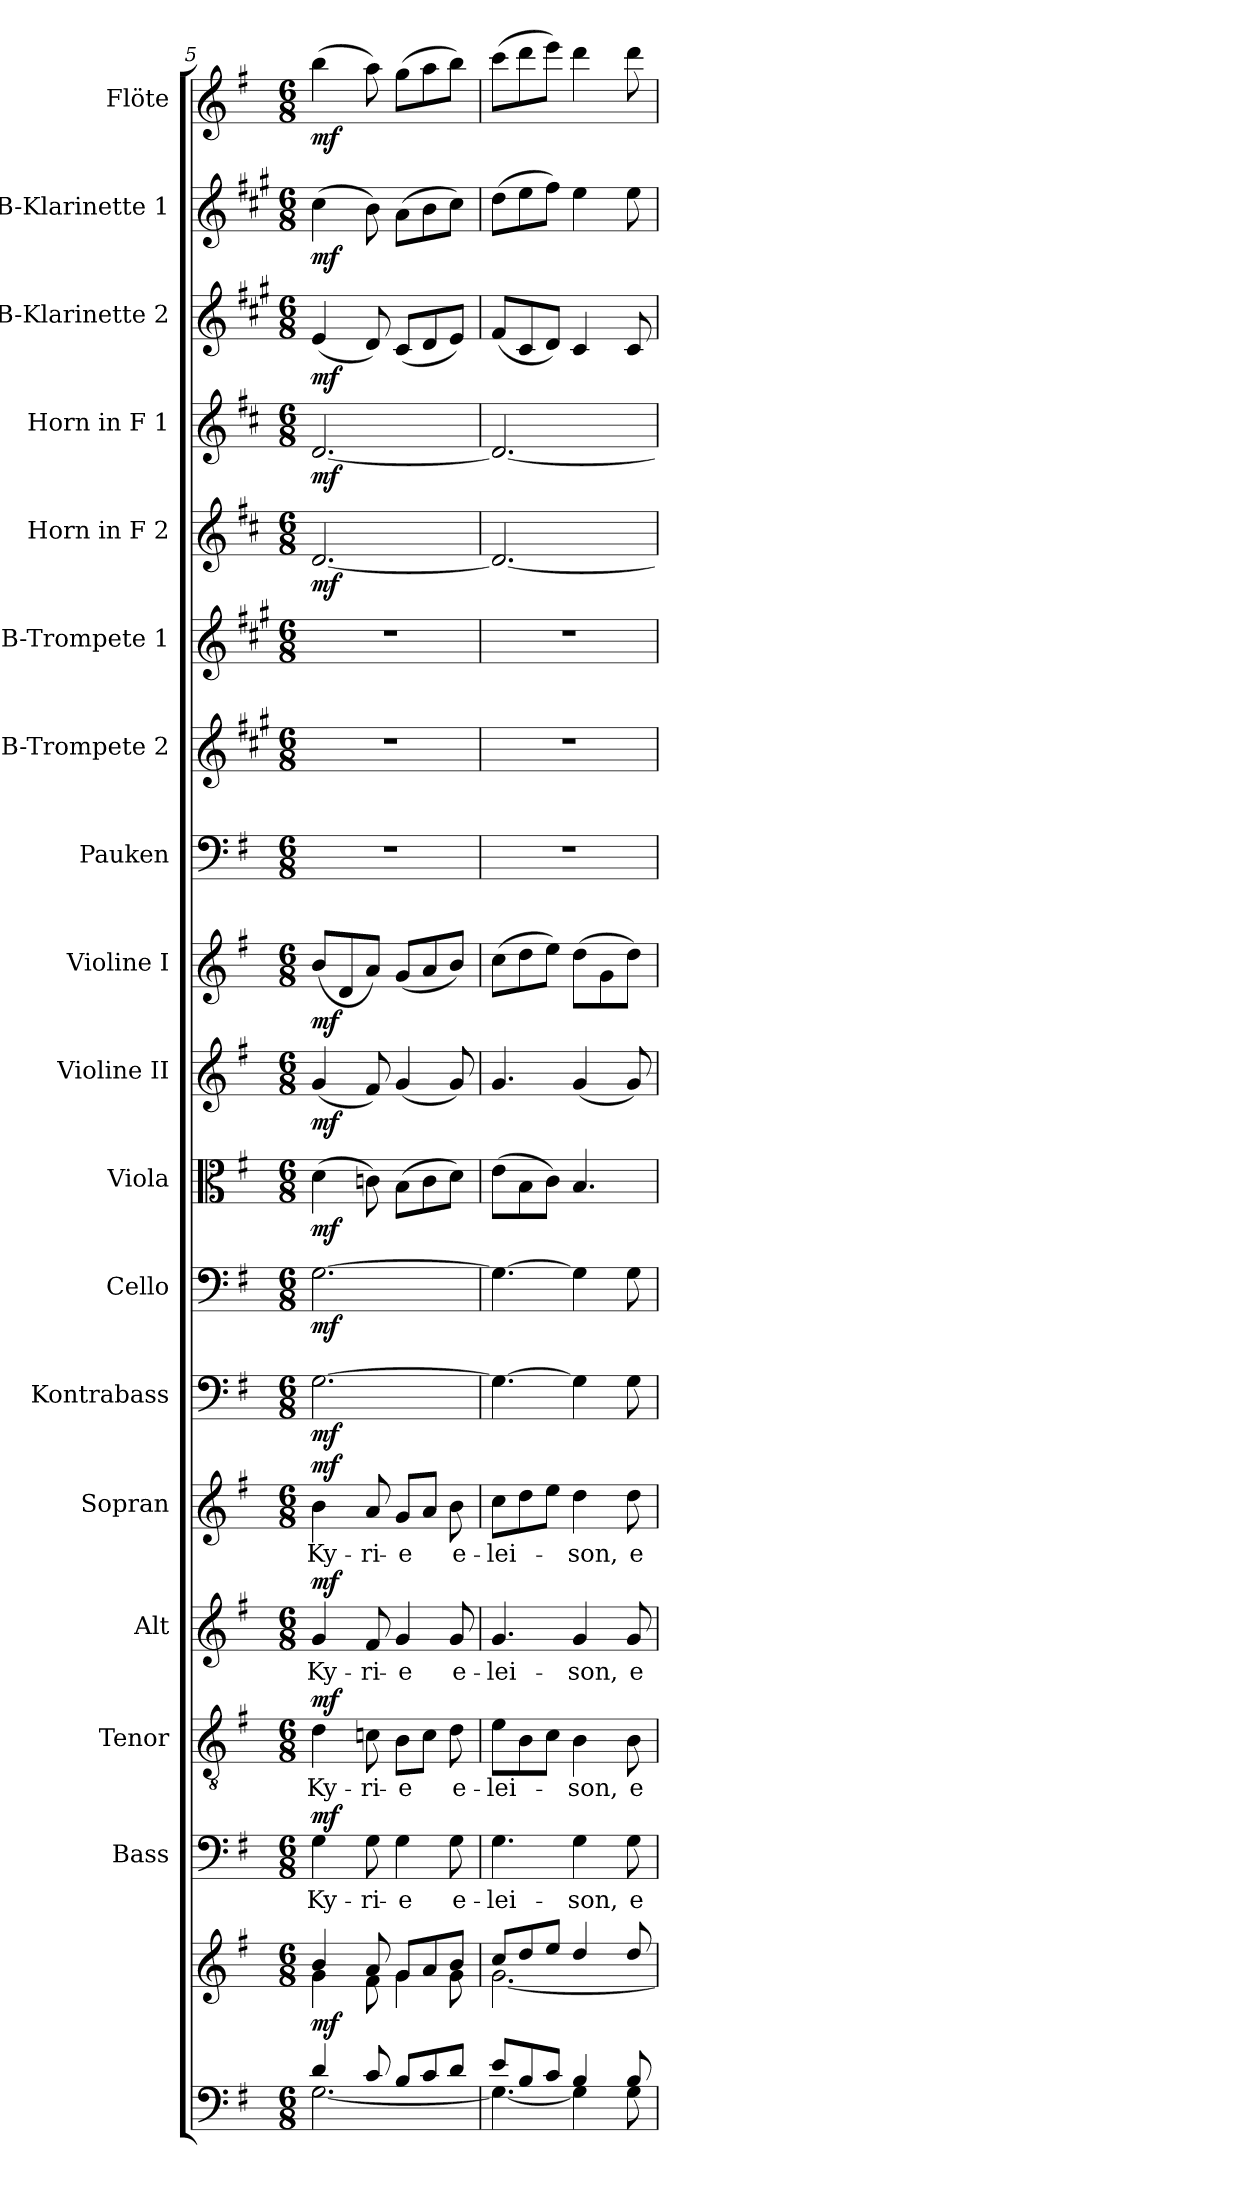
**kern	**kern	**dynam	**kern	**text	**dynam	**kern	**text	**dynam	**kern	**text	**dynam	**kern	**text	**dynam	**kern	**dynam	**kern	**dynam	**kern	**dynam	**kern	**dynam	**kern	**dynam	**kern	**kern	**kern	**kern	**dynam	**kern	**dynam	**kern	**dynam	**kern	**dynam	**kern	**dynam
*part18	*part18	*part18	*part17	*part17	*part17	*part16	*part16	*part16	*part15	*part15	*part15	*part14	*part14	*part14	*part13	*part13	*part12	*part12	*part11	*part11	*part10	*part10	*part9	*part9	*part8	*part7	*part6	*part5	*part5	*part4	*part4	*part3	*part3	*part2	*part2	*part1	*part1
*staff19	*staff18	*staff18/19	*staff17	*staff17	*staff17	*staff16	*staff16	*staff16	*staff15	*staff15	*staff15	*staff14	*staff14	*staff14	*staff13	*staff13	*staff12	*staff12	*staff11	*staff11	*staff10	*staff10	*staff9	*staff9	*staff8	*staff7	*staff6	*staff5	*staff5	*staff4	*staff4	*staff3	*staff3	*staff2	*staff2	*staff1	*staff1
*	*	*	*I"Bass	*	*	*I"Tenor	*	*	*I"Alt	*	*	*I"Sopran	*	*	*I"Kontrabass	*	*I"Cello	*	*I"Viola	*	*I"Violine II	*	*I"Violine I	*	*I"Pauken	*I"B-Trompete 2	*I"B-Trompete 1	*I"Horn in F 2	*	*I"Horn in F 1	*	*I"B-Klarinette 2	*	*I"B-Klarinette 1	*	*I"Flöte	*
*	*	*	*I'B.	*	*	*I'T.	*	*	*I'A.	*	*	*I'S.	*	*	*I'Kb.	*	*	*	*I'Vla.	*	*I'Vl. II	*	*I'Vl. I	*	*I'Pk.	*I'Trp. 2	*I'Trp. 1	*	*	*	*	*I'Kl. 2	*	*I'Kl. 1	*	*I'Fl.	*
*clefF4	*clefG2	*	*clefF4	*	*	*clefGv2	*	*	*clefG2	*	*	*clefG2	*	*	*clefF4	*	*clefF4	*	*clefC3	*	*clefG2	*	*clefG2	*	*clefF4	*clefG2	*clefG2	*clefG2	*	*clefG2	*	*clefG2	*	*clefG2	*	*clefG2	*
*	*	*	*	*	*	*	*	*	*	*	*	*	*	*	*ITrd7c12	*	*	*	*	*	*	*	*	*	*	*ITrd1c2	*ITrd1c2	*ITrd4c7	*	*ITrd4c7	*	*ITrd1c2	*	*ITrd1c2	*	*	*
*k[f#]	*k[f#]	*	*k[f#]	*	*	*k[f#]	*	*	*k[f#]	*	*	*k[f#]	*	*	*k[f#]	*	*k[f#]	*	*k[f#]	*	*k[f#]	*	*k[f#]	*	*k[f#]	*k[f#]	*k[f#]	*k[f#]	*	*k[f#]	*	*k[f#]	*	*k[f#]	*	*k[f#]	*
*G:	*G:	*	*G:	*	*	*G:	*	*	*G:	*	*	*G:	*	*	*G:	*	*G:	*	*G:	*	*G:	*	*G:	*	*G:	*G:	*G:	*G:	*	*G:	*	*G:	*	*G:	*	*G:	*
*M6/8	*M6/8	*	*M6/8	*	*	*M6/8	*	*	*M6/8	*	*	*M6/8	*	*	*M6/8	*	*M6/8	*	*M6/8	*	*M6/8	*	*M6/8	*	*M6/8	*M6/8	*M6/8	*M6/8	*	*M6/8	*	*M6/8	*	*M6/8	*	*M6/8	*
=5	=5	=5	=5	=5	=5	=5	=5	=5	=5	=5	=5	=5	=5	=5	=5	=5	=5	=5	=5	=5	=5	=5	=5	=5	=5	=5	=5	=5	=5	=5	=5	=5	=5	=5	=5	=5	=5
*^	*^	*	*	*	*	*	*	*	*	*	*	*	*	*	*	*	*	*	*	*	*	*	*	*	*	*	*	*	*	*	*	*	*	*	*	*	*
!	!	!	!	!LO:DY:b	!	!LO:LY:b	!LO:DY:a	!	!LO:LY:b	!LO:DY:a	!	!LO:LY:b	!LO:DY:a	!	!LO:LY:b	!LO:DY:a	!	!LO:DY:b	!	!LO:DY:b	!	!LO:DY:b	!	!LO:DY:b	!	!LO:DY:b	!	!	!	!	!LO:DY:b	!	!LO:DY:b	!	!LO:DY:b	!	!LO:DY:b	!	!LO:DY:b
4d/	[<2.G\	4b/	4g\	mf	4G\	Ky-	mf	4d\	Ky-	mf	4g/	Ky-	mf	4b\	Ky-	mf	[2.GG\	mf	[2.G\	mf	(>4d\	mf	(<4g/	mf	(<8b/L	mf	2.r	2.r	2.r	[2.G/	mf	[2.G/	mf	(<4d/	mf	(>4b\	mf	(>4bb\	mf
.	.	.	.	.	.	.	.	.	.	.	.	.	.	.	.	.	.	.	.	.	.	.	.	.	8d/	.	.	.	.	.	.	.	.	.	.	.	.	.	.
!	!	!	!	!	!	!LO:LY:b	!	!	!LO:LY:b	!	!	!LO:LY:b	!	!	!LO:LY:b	!	!	!	!	!	!	!	!	!	!	!	!	!	!	!	!	!	!	!	!	!	!	!	!
8c/	.	8a/	8f#\	.	8G\	-ri-	.	8cn\	-ri-	.	8f#/	-ri-	.	8a/	-ri-	.	.	.	.	.	8cn\)	.	8f#/)	.	8a/J)	.	.	.	.	.	.	.	.	8c/)	.	8a\)	.	8aa\)	.
!	!	!	!	!	!	!LO:LY:b	!	!	!LO:LY:b	!	!	!LO:LY:b	!	!	!LO:LY:b	!	!	!	!	!	!	!	!	!	!	!	!	!	!	!	!	!	!	!	!	!	!	!	!
8B/L	.	8g/L	4g\	.	4G\	-e	.	8B\L	-e	.	4g/	-e	.	8g/L	-e	.	.	.	.	.	(>8B\L	.	(<4g/	.	(<8g/L	.	.	.	.	.	.	.	.	(<8B/L	.	(>8g\L	.	(>8gg\L	.
8c/	.	8a/	.	.	.	.	.	8c\J	.	.	.	.	.	8a/J	.	.	.	.	.	.	8c\	.	.	.	8a/	.	.	.	.	.	.	.	.	8c/	.	8a\	.	8aa\	.
!	!	!	!	!	!	!LO:LY:b	!	!	!LO:LY:b	!	!	!LO:LY:b	!	!	!LO:LY:b	!	!	!	!	!	!	!	!	!	!	!	!	!	!	!	!	!	!	!	!	!	!	!	!
8d/J	.	8b/J	8g\	.	8G\	e-	.	8d\	e-	.	8g/	e-	.	8b\	e-	.	.	.	.	.	8d\J)	.	8g/)	.	8b/J)	.	.	.	.	.	.	.	.	8d/J)	.	8b\J)	.	8bb\J)	.
=6	=6	=6	=6	=6	=6	=6	=6	=6	=6	=6	=6	=6	=6	=6	=6	=6	=6	=6	=6	=6	=6	=6	=6	=6	=6	=6	=6	=6	=6	=6	=6	=6	=6	=6	=6	=6	=6	=6	=6
!	!	!	!	!	!	!LO:LY:b	!	!	!LO:LY:b	!	!	!LO:LY:b	!	!	!LO:LY:b	!	!	!	!	!	!	!	!	!	!	!	!	!	!	!	!	!	!	!	!	!	!	!	!
8e/L	4.G\_	8cc/L	[<2.g\	.	4.G\	-lei-	.	8e\L	-lei-	.	4.g/	-lei-	.	8cc\L	-lei-	.	4.GG\_	.	4.G\_	.	(>8e\L	.	4.g/	.	(>8cc\L	.	2.r	2.r	2.r	2.G/_	.	2.G/_	.	(<8e/L	.	(>8cc\L	.	(>8ccc\L	.
8B/	.	8dd/	.	.	.	.	.	8B\	.	.	.	.	.	8dd\	.	.	.	.	.	.	8B\	.	.	.	8dd\	.	.	.	.	.	.	.	.	8B/	.	8dd\	.	8ddd\	.
8c/J	.	8ee/J	.	.	.	.	.	8c\J	.	.	.	.	.	8ee\J	.	.	.	.	.	.	8c\J)	.	.	.	8ee\J)	.	.	.	.	.	.	.	.	8c/J)	.	8ee\J)	.	8eee\J)	.
!	!	!	!	!	!	!LO:LY:b	!	!	!LO:LY:b	!	!	!LO:LY:b	!	!	!LO:LY:b	!	!	!	!	!	!	!	!	!	!	!	!	!	!	!	!	!	!	!	!	!	!	!	!
4B/	4G\]	4dd/	.	.	4G\	-son,	.	4B\	-son,	.	4g/	-son,	.	4dd\	-son,	.	4GG\]	.	4G\]	.	4.B/	.	(<4g/	.	(>8dd\L	.	.	.	.	.	.	.	.	4B/	.	4dd\	.	4ddd\	.
.	.	.	.	.	.	.	.	.	.	.	.	.	.	.	.	.	.	.	.	.	.	.	.	.	8g\	.	.	.	.	.	.	.	.	.	.	.	.	.	.
!	!	!	!	!	!	!LO:LY:b	!	!	!LO:LY:b	!	!	!LO:LY:b	!	!	!LO:LY:b	!	!	!	!	!	!	!	!	!	!	!	!	!	!	!	!	!	!	!	!	!	!	!	!
8B/	8G\	8dd/	.	.	8G\	e-	.	8B\	e-	.	8g/	e-	.	8dd\	e-	.	8GG\	.	8G\	.	.	.	8g/)	.	8dd\J)	.	.	.	.	.	.	.	.	8B/	.	8dd\	.	8ddd\	.
*v	*v	*	*	*	*	*	*	*	*	*	*	*	*	*	*	*	*	*	*	*	*	*	*	*	*	*	*	*	*	*	*	*	*	*	*	*	*	*	*
*	*v	*v	*	*	*	*	*	*	*	*	*	*	*	*	*	*	*	*	*	*	*	*	*	*	*	*	*	*	*	*	*	*	*	*	*	*	*	*
=	=	=	=	=	=	=	=	=	=	=	=	=	=	=	=	=	=	=	=	=	=	=	=	=	=	=	=	=	=	=	=	=	=	=	=	=	=
*-	*-	*-	*-	*-	*-	*-	*-	*-	*-	*-	*-	*-	*-	*-	*-	*-	*-	*-	*-	*-	*-	*-	*-	*-	*-	*-	*-	*-	*-	*-	*-	*-	*-	*-	*-	*-	*-
